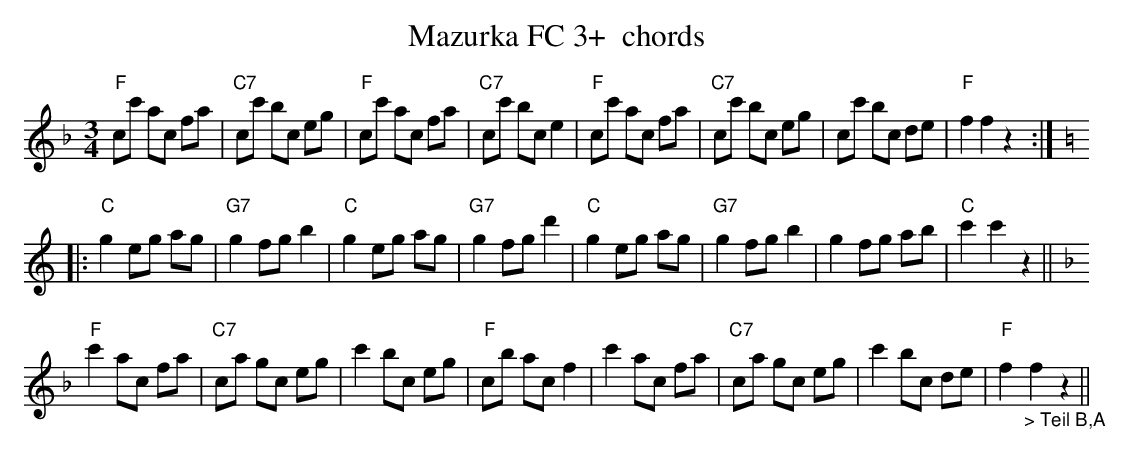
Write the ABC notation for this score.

X:1
T:Mazurka FC 3+  chords
M:3/4
L:1/8
K:Fmaj%%MIDI gchordon
"F"cc' ac fa | "C7"cc' bc eg | "F"cc' ac fa | "C7"cc' bc e2 | "F"cc' ac fa | "C7"cc' bc eg | cc' bc de | "F"f2f2z2 :: [K:Cmaj]
"C"g2eg ag | "G7"g2fgb2 | "C"g2eg ag | "G7"g2fg d'2 | "C"g2eg ag | "G7"g2fgb2 | g2 fg ab | "C"c'2c'2z2 || [K:Fmaj]
"F"c'2 ac fa | "C7"ca gc eg | c'2 bc eg | "F"cb ac f2 | c'2 ac fa | "C7"ca gc eg | c'2 bc de | "F"f2"_> Teil B,A"f2z2 ||
